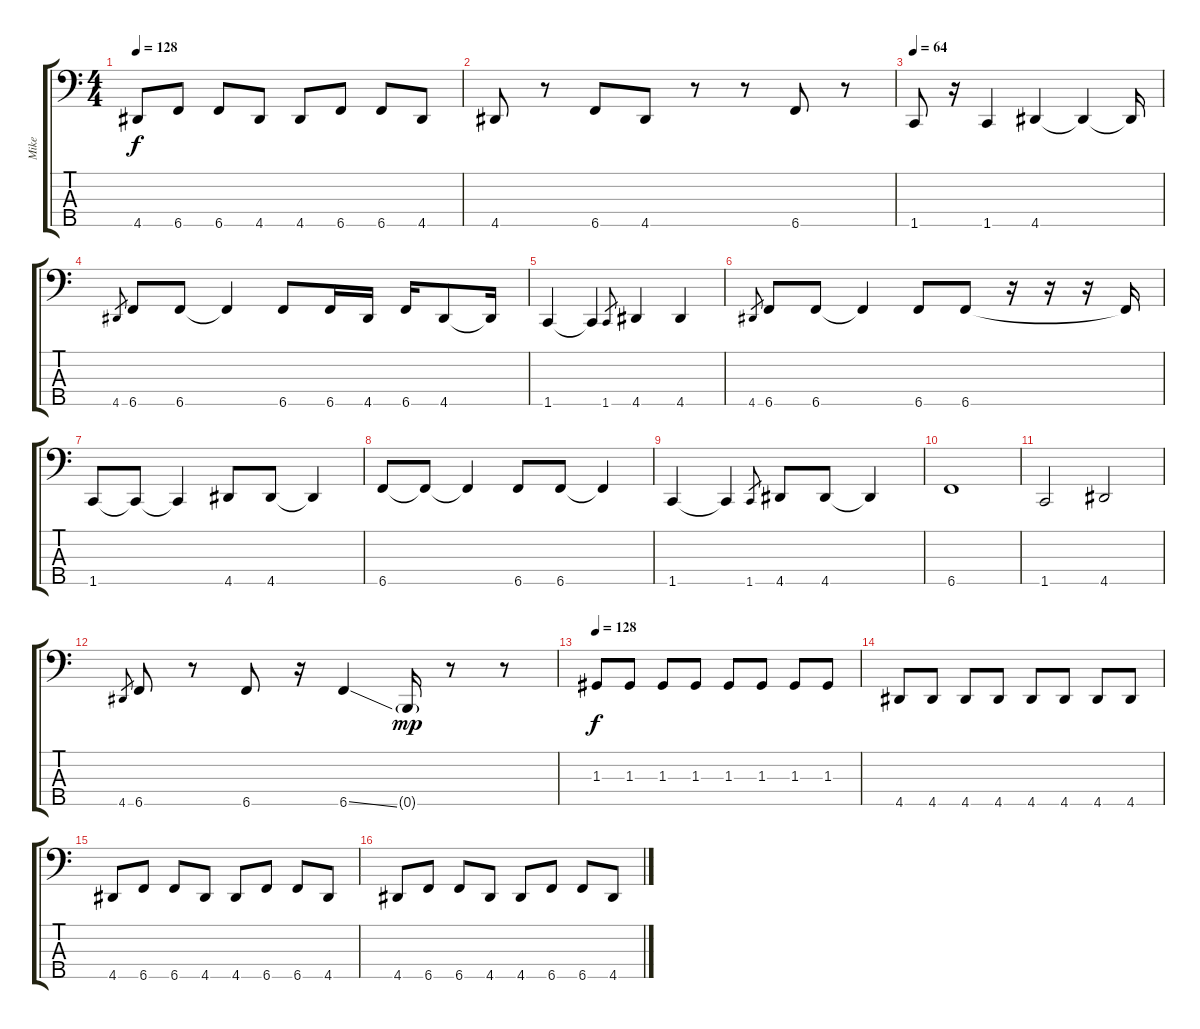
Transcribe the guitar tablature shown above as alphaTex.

\track ("Mike" "Mike") {instrument electricbassfinger}
\staff {score tabs}
\tuning (F2 C2 G1 C1 B0) {hide}
\ts (4 4)
\tempo 128
\clef f4
\ks c
4.5.8{dy f} 6.5.8 6.5.8 4.5.8 4.5.8 6.5.8 6.5.8 4.5.8 |
4.5.8 r.8 6.5.8 4.5.8 r.8 r.8 6.5.8 r.8 |
\tempo 64
1.5.8{instrument electricbassfinger} r.16 1.5.4 4.5.4 4.5{t}.4 4.5{t}.16 |
4.5.8{gr} 6.5.8 6.5.8 6.5{t}.4 6.5.8 6.5.16 4.5.16 6.5.16 4.5.8 4.5{t}.16 |
1.5.4 1.5{t}.4 1.5.8{gr} 4.5.4 4.5.4 |
4.5.8{gr} 6.5.8 6.5.8 6.5{t}.4 6.5.8 6.5.8 r.16 r.16 r.16 6.5{t}.16 |
1.5.8 1.5{t}.8 1.5{t}.4 4.5.8 4.5.8 4.5{t}.4 |
6.5.8 6.5{t}.8 6.5{t}.4 6.5.8 6.5.8 6.5{t}.4 |
1.5.4 1.5{t}.4 1.5.8{gr} 4.5.8 4.5.8 4.5{t}.4 |
6.5.1 |
1.5.2 4.5.2 |
4.5.8{gr} 6.5.8 r.8 6.5.8 r.16 6.5{ss}.4 0.5{g}.16{dy mp} r.8 r.8 |
\tempo 128
1.3.8{dy f instrument electricbasspick} 1.3.8 1.3.8 1.3.8 1.3.8 1.3.8 1.3.8 1.3.8 |
4.5.8 4.5.8 4.5.8 4.5.8 4.5.8 4.5.8 4.5.8 4.5.8 |
4.5.8 6.5.8 6.5.8 4.5.8 4.5.8 6.5.8 6.5.8 4.5.8 |
4.5.8 6.5.8 6.5.8 4.5.8 4.5.8 6.5.8 6.5.8 4.5.8
